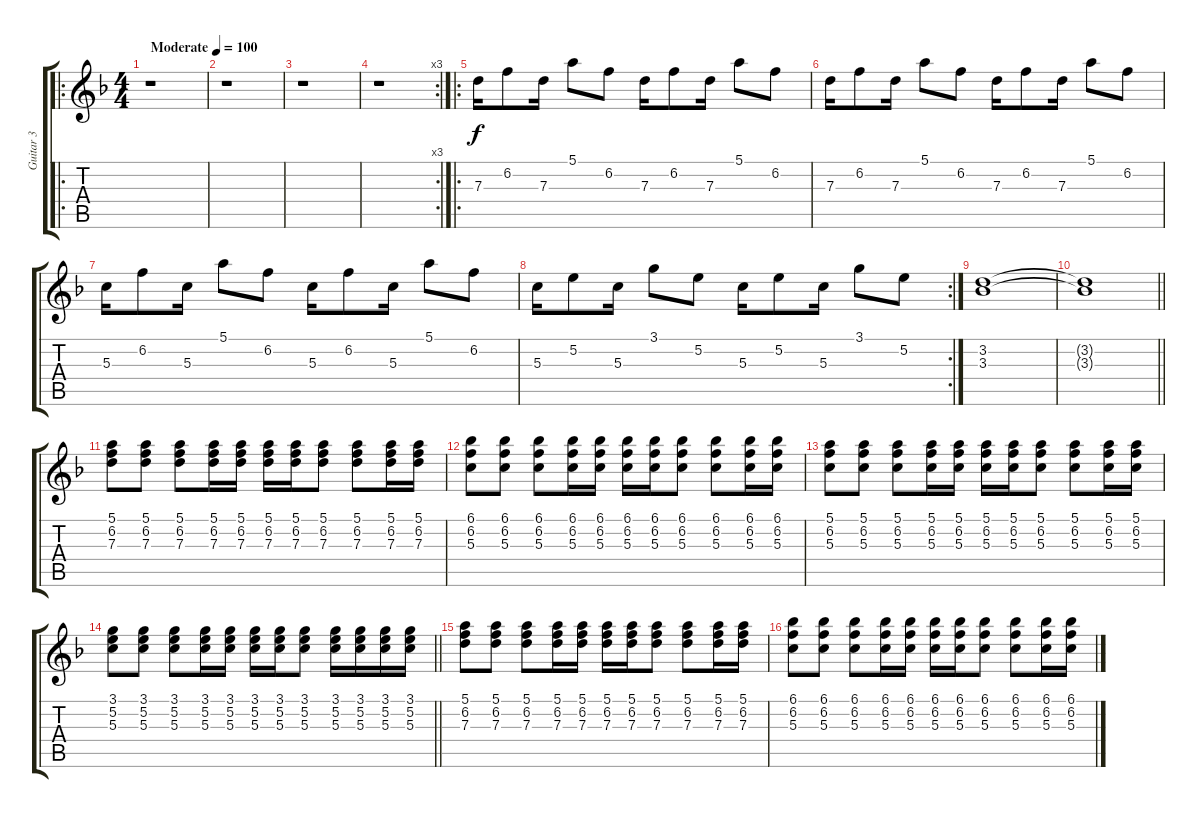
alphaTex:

\track ("Guitar 3" "Guitar 3") {instrument distortionguitar}
\staff {score tabs}
\tuning (E4 B3 G3 D3 A2 D2) {hide}
\ro
\ts (4 4)
\tempo (100 "Moderate")
\clef g2
\ks f
r.1{dy f instrument distortionguitar} |
r.1 |
r.1 |
\rc 3
r.1 |
\ro
7.3.16 6.2.8 7.3.16 5.1.8 6.2.8 7.3.16 6.2.8 7.3.16 5.1.8 6.2.8 |
7.3.16 6.2.8 7.3.16 5.1.8 6.2.8 7.3.16 6.2.8 7.3.16 5.1.8 6.2.8 |
5.3.16 6.2.8 5.3.16 5.1.8 6.2.8 5.3.16 6.2.8 5.3.16 5.1.8 6.2.8 |
\rc 2
5.3.16 5.2.8 5.3.16 3.1.8 5.2.8 5.3.16 5.2.8 5.3.16 3.1.8 5.2.8 |
(3.2 3.3).1 |
\barLineRight lightlight
(3.2{t} 3.3{t}).1 |
(5.1 6.2 7.3).8 (5.1 6.2 7.3).8 (5.1 6.2 7.3).8 (5.1 6.2 7.3).16 (5.1 6.2 7.3).16 (5.1 6.2 7.3).16 (5.1 6.2 7.3).16 (5.1 6.2 7.3).8 (5.1 6.2 7.3).8 (5.1 6.2 7.3).16 (5.1 6.2 7.3).16 |
(6.1 6.2 5.3).8 (6.1 6.2 5.3).8 (6.1 6.2 5.3).8 (6.1 6.2 5.3).16 (6.1 6.2 5.3).16 (6.1 6.2 5.3).16 (6.1 6.2 5.3).16 (6.1 6.2 5.3).8 (6.1 6.2 5.3).8 (6.1 6.2 5.3).16 (6.1 6.2 5.3).16 |
(5.1 6.2 5.3).8 (5.1 6.2 5.3).8 (5.1 6.2 5.3).8 (5.1 6.2 5.3).16 (5.1 6.2 5.3).16 (5.1 6.2 5.3).16 (5.1 6.2 5.3).16 (5.1 6.2 5.3).8 (5.1 6.2 5.3).8 (5.1 6.2 5.3).16 (5.1 6.2 5.3).16 |
\barLineRight lightlight
(3.1 5.2 5.3).8 (3.1 5.2 5.3).8 (3.1 5.2 5.3).8 (3.1 5.2 5.3).16 (3.1 5.2 5.3).16 (3.1 5.2 5.3).16 (3.1 5.2 5.3).16 (3.1 5.2 5.3).8 (3.1 5.2 5.3).16 (3.1 5.2 5.3).16 (3.1 5.2 5.3).16 (3.1 5.2 5.3).16 |
(5.1 6.2 7.3).8 (5.1 6.2 7.3).8 (5.1 6.2 7.3).8 (5.1 6.2 7.3).16 (5.1 6.2 7.3).16 (5.1 6.2 7.3).16 (5.1 6.2 7.3).16 (5.1 6.2 7.3).8 (5.1 6.2 7.3).8 (5.1 6.2 7.3).16 (5.1 6.2 7.3).16 |
(6.1 6.2 5.3).8 (6.1 6.2 5.3).8 (6.1 6.2 5.3).8 (6.1 6.2 5.3).16 (6.1 6.2 5.3).16 (6.1 6.2 5.3).16 (6.1 6.2 5.3).16 (6.1 6.2 5.3).8 (6.1 6.2 5.3).8 (6.1 6.2 5.3).16 (6.1 6.2 5.3).16
